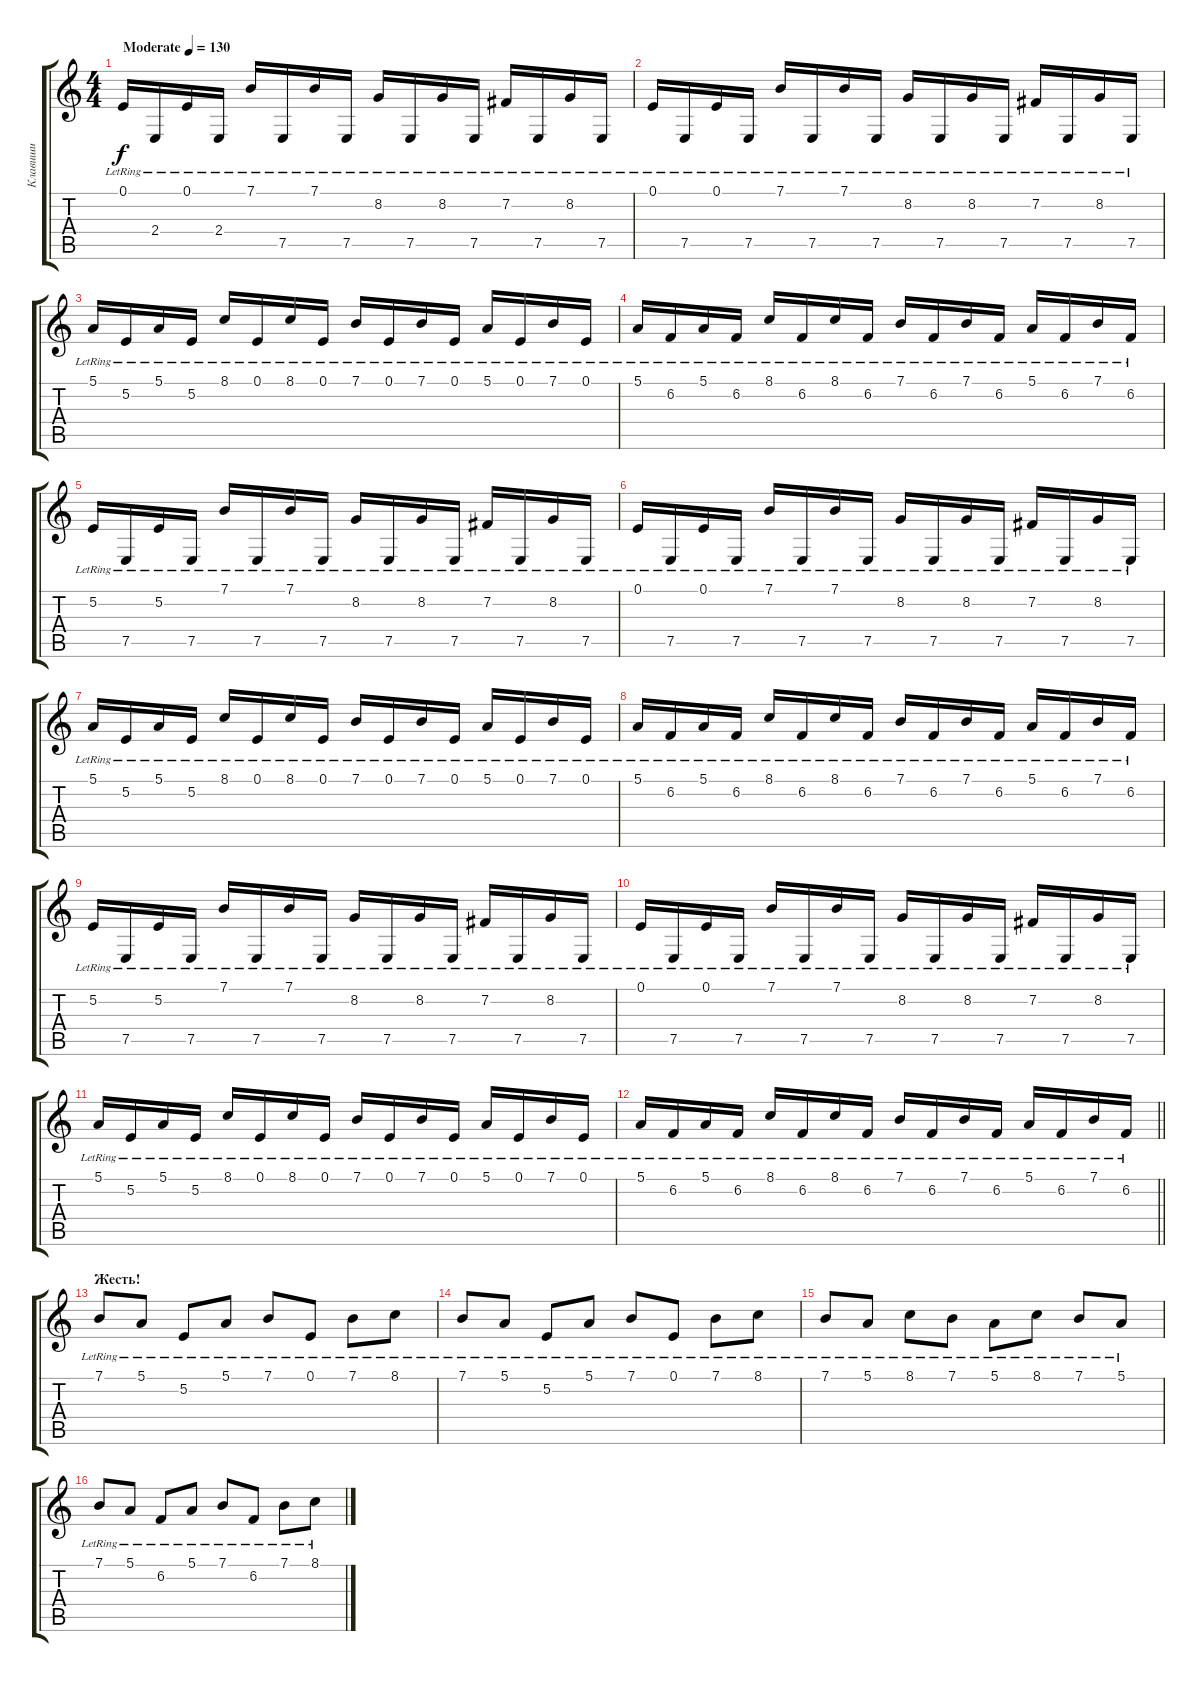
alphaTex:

\track ("Клавиши" "Клавиши") {instrument honkytonkpiano}
\staff {score tabs}
\tuning (E4 B3 G3 D3 A2 E2) {hide}
\ts (4 4)
\tempo (130 "Moderate")
\clef g2
\ks c
0.1{lr}.16{dy f instrument honkytonkpiano} 2.4{lr}.16 0.1{lr}.16 2.4{lr}.16 7.1{lr}.16 7.5{lr}.16 7.1{lr}.16 7.5{lr}.16 8.2{lr}.16 7.5{lr}.16 8.2{lr}.16 7.5{lr}.16 7.2{lr}.16 7.5{lr}.16 8.2{lr}.16 7.5{lr}.16 |
0.1{lr}.16 7.5{lr}.16 0.1{lr}.16 7.5{lr}.16 7.1{lr}.16 7.5{lr}.16 7.1{lr}.16 7.5{lr}.16 8.2{lr}.16 7.5{lr}.16 8.2{lr}.16 7.5{lr}.16 7.2{lr}.16 7.5{lr}.16 8.2{lr}.16 7.5{lr}.16 |
5.1{lr}.16 5.2{lr}.16 5.1{lr}.16 5.2{lr}.16 8.1{lr}.16 0.1{lr}.16 8.1{lr}.16 0.1{lr}.16 7.1{lr}.16 0.1{lr}.16 7.1{lr}.16 0.1{lr}.16 5.1{lr}.16 0.1{lr}.16 7.1{lr}.16 0.1{lr}.16 |
5.1{lr}.16 6.2{lr}.16 5.1{lr}.16 6.2{lr}.16 8.1{lr}.16 6.2{lr}.16 8.1{lr}.16 6.2{lr}.16 7.1{lr}.16 6.2{lr}.16 7.1{lr}.16 6.2{lr}.16 5.1{lr}.16 6.2{lr}.16 7.1{lr}.16 6.2{lr}.16 |
5.2{lr}.16 7.5{lr}.16 5.2{lr}.16 7.5{lr}.16 7.1{lr}.16 7.5{lr}.16 7.1{lr}.16 7.5{lr}.16 8.2{lr}.16 7.5{lr}.16 8.2{lr}.16 7.5{lr}.16 7.2{lr}.16 7.5{lr}.16 8.2{lr}.16 7.5{lr}.16 |
0.1{lr}.16 7.5{lr}.16 0.1{lr}.16 7.5{lr}.16 7.1{lr}.16 7.5{lr}.16 7.1{lr}.16 7.5{lr}.16 8.2{lr}.16 7.5{lr}.16 8.2{lr}.16 7.5{lr}.16 7.2{lr}.16 7.5{lr}.16 8.2{lr}.16 7.5{lr}.16 |
5.1{lr}.16 5.2{lr}.16 5.1{lr}.16 5.2{lr}.16 8.1{lr}.16 0.1{lr}.16 8.1{lr}.16 0.1{lr}.16 7.1{lr}.16 0.1{lr}.16 7.1{lr}.16 0.1{lr}.16 5.1{lr}.16 0.1{lr}.16 7.1{lr}.16 0.1{lr}.16 |
5.1{lr}.16 6.2{lr}.16 5.1{lr}.16 6.2{lr}.16 8.1{lr}.16 6.2{lr}.16 8.1{lr}.16 6.2{lr}.16 7.1{lr}.16 6.2{lr}.16 7.1{lr}.16 6.2{lr}.16 5.1{lr}.16 6.2{lr}.16 7.1{lr}.16 6.2{lr}.16 |
5.2{lr}.16 7.5{lr}.16 5.2{lr}.16 7.5{lr}.16 7.1{lr}.16 7.5{lr}.16 7.1{lr}.16 7.5{lr}.16 8.2{lr}.16 7.5{lr}.16 8.2{lr}.16 7.5{lr}.16 7.2{lr}.16 7.5{lr}.16 8.2{lr}.16 7.5{lr}.16 |
0.1{lr}.16 7.5{lr}.16 0.1{lr}.16 7.5{lr}.16 7.1{lr}.16 7.5{lr}.16 7.1{lr}.16 7.5{lr}.16 8.2{lr}.16 7.5{lr}.16 8.2{lr}.16 7.5{lr}.16 7.2{lr}.16 7.5{lr}.16 8.2{lr}.16 7.5{lr}.16 |
5.1{lr}.16 5.2{lr}.16 5.1{lr}.16 5.2{lr}.16 8.1{lr}.16 0.1{lr}.16 8.1{lr}.16 0.1{lr}.16 7.1{lr}.16 0.1{lr}.16 7.1{lr}.16 0.1{lr}.16 5.1{lr}.16 0.1{lr}.16 7.1{lr}.16 0.1{lr}.16 |
\barLineRight lightlight
5.1{lr}.16 6.2{lr}.16 5.1{lr}.16 6.2{lr}.16 8.1{lr}.16 6.2{lr}.16 8.1{lr}.16 6.2{lr}.16 7.1{lr}.16 6.2{lr}.16 7.1{lr}.16 6.2{lr}.16 5.1{lr}.16 6.2{lr}.16 7.1{lr}.16 6.2{lr}.16 |
\section ("" "Жесть!")
7.1{lr}.8 5.1{lr}.8 5.2{lr}.8 5.1{lr}.8 7.1{lr}.8 0.1{lr}.8 7.1{lr}.8 8.1{lr}.8 |
7.1{lr}.8 5.1{lr}.8 5.2{lr}.8 5.1{lr}.8 7.1{lr}.8 0.1{lr}.8 7.1{lr}.8 8.1{lr}.8 |
7.1{lr}.8 5.1{lr}.8 8.1{lr}.8 7.1{lr}.8 5.1{lr}.8 8.1{lr}.8 7.1{lr}.8 5.1{lr}.8 |
7.1{lr}.8 5.1{lr}.8 6.2{lr}.8 5.1{lr}.8 7.1{lr}.8 6.2{lr}.8 7.1{lr}.8 8.1{lr}.8
